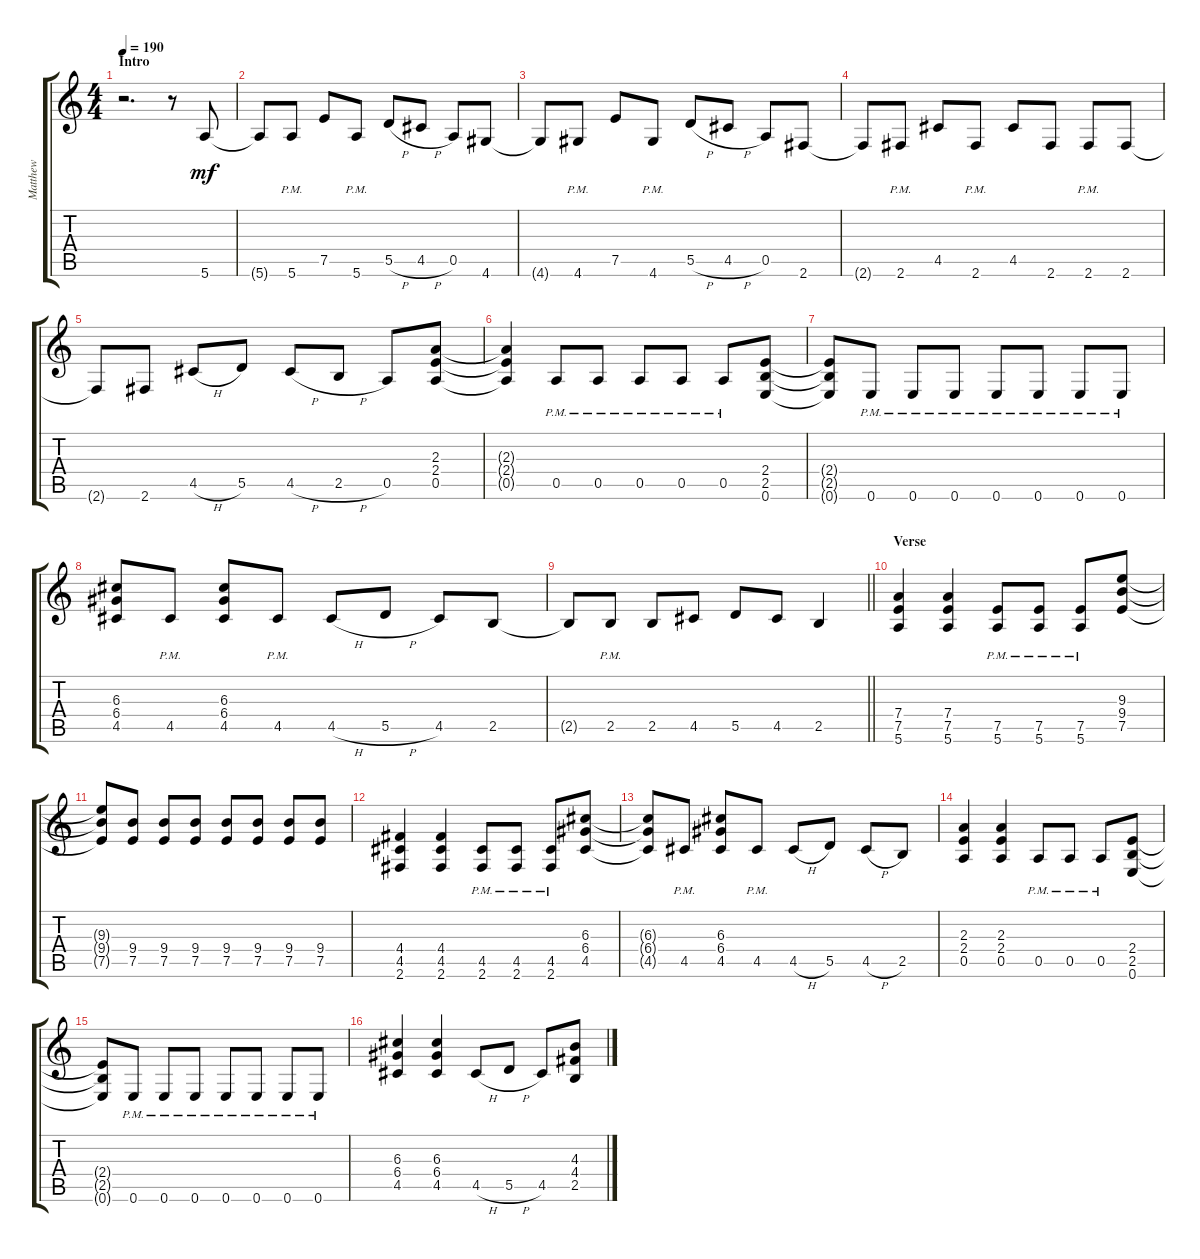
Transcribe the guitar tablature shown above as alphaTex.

\track ("Matthew" "Matthew") {instrument distortionguitar}
\staff {score tabs}
\tuning (E4 B3 G3 D3 A2 E2) {hide}
\ts (4 4)
\section ("" "Intro")
\tempo 190
\clef g2
\ks c
r.2{d dy mf instrument distortionguitar} r.8 5.6.8 |
5.6{t}.8 5.6{pm}.8 7.5.8 5.6{pm}.8 5.5{h}.8 4.5{h}.8 0.5.8 4.6.8 |
4.6{t}.8 4.6{pm}.8 7.5.8 4.6{pm}.8 5.5{h}.8 4.5{h}.8 0.5.8 2.6.8 |
2.6{t}.8 2.6{pm}.8 4.5.8 2.6{pm}.8 4.5.8 2.6.8 2.6{pm}.8 2.6.8 |
2.6{t}.8 2.6.8 4.5{h}.8 5.5.8 4.5{h}.8 2.5{h}.8 0.5.8 (2.3 2.4 0.5).8 |
(2.3{t} 2.4{t} 0.5{t}).4 0.5{pm}.8 0.5{pm}.8 0.5{pm}.8 0.5{pm}.8 0.5{pm}.8 (2.4 2.5 0.6).8 |
(2.4{t} 2.5{t} 0.6{t}).8 0.6{pm}.8 0.6{pm}.8 0.6{pm}.8 0.6{pm}.8 0.6{pm}.8 0.6{pm}.8 0.6{pm}.8 |
(6.3 6.4 4.5).8 4.5{pm}.8 (6.3 6.4 4.5).8 4.5{pm}.8 4.5{h}.8 5.5{h}.8 4.5.8 2.5.8 |
\barLineRight lightlight
2.5{t}.8 2.5{pm}.8 2.5.8 4.5.8 5.5.8 4.5.8 2.5.4 |
\section ("" "Verse")
(7.4 7.5 5.6).4 (7.4 7.5 5.6).4 (7.5{pm} 5.6{pm}).8 (7.5{pm} 5.6{pm}).8 (7.5{pm} 5.6{pm}).8 (9.3 9.4 7.5).8 |
(9.3{t} 9.4{t} 7.5{t}).8 (9.4 7.5).8 (9.4 7.5).8 (9.4 7.5).8 (9.4 7.5).8 (9.4 7.5).8 (9.4 7.5).8 (9.4 7.5).8 |
(4.4 4.5 2.6).4 (4.4 4.5 2.6).4 (4.5{pm} 2.6{pm}).8 (4.5{pm} 2.6{pm}).8 (4.5{pm} 2.6{pm}).8 (6.3 6.4 4.5).8 |
(6.3{t} 6.4{t} 4.5{t}).8 4.5{pm}.8 (6.3 6.4 4.5).8 4.5{pm}.8 4.5{h}.8 5.5.8 4.5{h}.8 2.5.8 |
(2.3 2.4 0.5).4 (2.3 2.4 0.5).4 0.5{pm}.8 0.5{pm}.8 0.5{pm}.8 (2.4 2.5 0.6).8 |
(2.4{t} 2.5{t} 0.6{t}).8 0.6{pm}.8 0.6{pm}.8 0.6{pm}.8 0.6{pm}.8 0.6{pm}.8 0.6{pm}.8 0.6{pm}.8 |
(6.3 6.4 4.5).4 (6.3 6.4 4.5).4 4.5{h}.8 5.5{h}.8 4.5.8 (4.3 4.4 2.5).8
